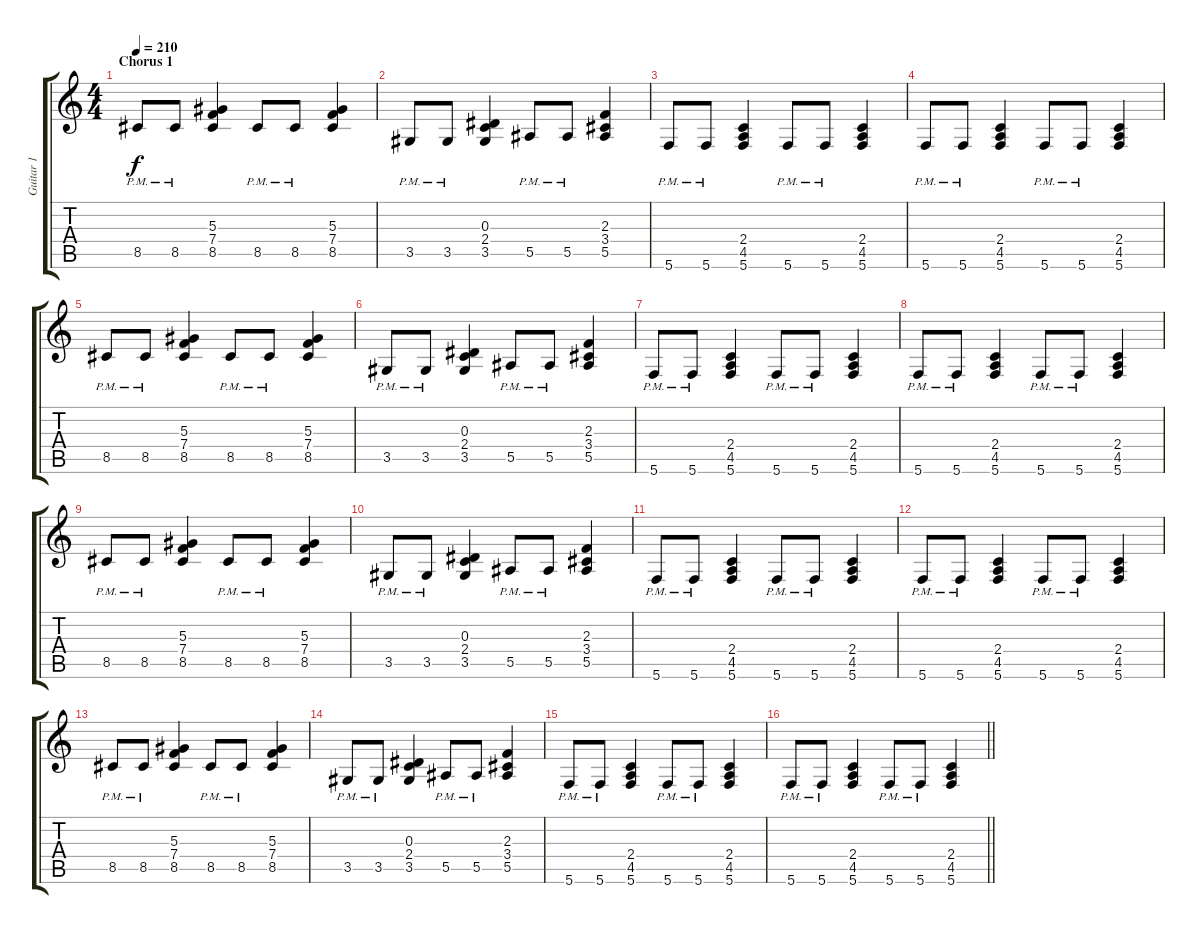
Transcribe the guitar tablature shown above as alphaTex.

\track ("Guitar 1" "Guitar 1") {instrument distortionguitar}
\staff {score tabs}
\tuning (C4 G3 Eb3 Bb2 F2 C2) {hide}
\ts (4 4)
\section ("" "Chorus 1")
\tempo 210
\clef g2
\ks c
8.5{pm}.8{dy f} 8.5{pm}.8 (5.3 7.4 8.5).4 8.5{pm}.8 8.5{pm}.8 (5.3 7.4 8.5).4 |
3.5{pm}.8 3.5{pm}.8 (0.3 2.4 3.5).4 5.5{pm}.8 5.5{pm}.8 (2.3 3.4 5.5).4 |
5.6{pm}.8 5.6{pm}.8 (2.4 4.5 5.6).4 5.6{pm}.8 5.6{pm}.8 (2.4 4.5 5.6).4 |
5.6{pm}.8 5.6{pm}.8 (2.4 4.5 5.6).4 5.6{pm}.8 5.6{pm}.8 (2.4 4.5 5.6).4 |
8.5{pm}.8 8.5{pm}.8 (5.3 7.4 8.5).4 8.5{pm}.8 8.5{pm}.8 (5.3 7.4 8.5).4 |
3.5{pm}.8 3.5{pm}.8 (0.3 2.4 3.5).4 5.5{pm}.8 5.5{pm}.8 (2.3 3.4 5.5).4 |
5.6{pm}.8 5.6{pm}.8 (2.4 4.5 5.6).4 5.6{pm}.8 5.6{pm}.8 (2.4 4.5 5.6).4 |
5.6{pm}.8 5.6{pm}.8 (2.4 4.5 5.6).4 5.6{pm}.8 5.6{pm}.8 (2.4 4.5 5.6).4 |
8.5{pm}.8 8.5{pm}.8 (5.3 7.4 8.5).4 8.5{pm}.8 8.5{pm}.8 (5.3 7.4 8.5).4 |
3.5{pm}.8 3.5{pm}.8 (0.3 2.4 3.5).4 5.5{pm}.8 5.5{pm}.8 (2.3 3.4 5.5).4 |
5.6{pm}.8 5.6{pm}.8 (2.4 4.5 5.6).4 5.6{pm}.8 5.6{pm}.8 (2.4 4.5 5.6).4 |
5.6{pm}.8 5.6{pm}.8 (2.4 4.5 5.6).4 5.6{pm}.8 5.6{pm}.8 (2.4 4.5 5.6).4 |
8.5{pm}.8 8.5{pm}.8 (5.3 7.4 8.5).4 8.5{pm}.8 8.5{pm}.8 (5.3 7.4 8.5).4 |
3.5{pm}.8 3.5{pm}.8 (0.3 2.4 3.5).4 5.5{pm}.8 5.5{pm}.8 (2.3 3.4 5.5).4 |
5.6{pm}.8 5.6{pm}.8 (2.4 4.5 5.6).4 5.6{pm}.8 5.6{pm}.8 (2.4 4.5 5.6).4 |
\barLineRight lightlight
5.6{pm}.8 5.6{pm}.8 (2.4 4.5 5.6).4 5.6{pm}.8 5.6{pm}.8 (2.4 4.5 5.6).4
